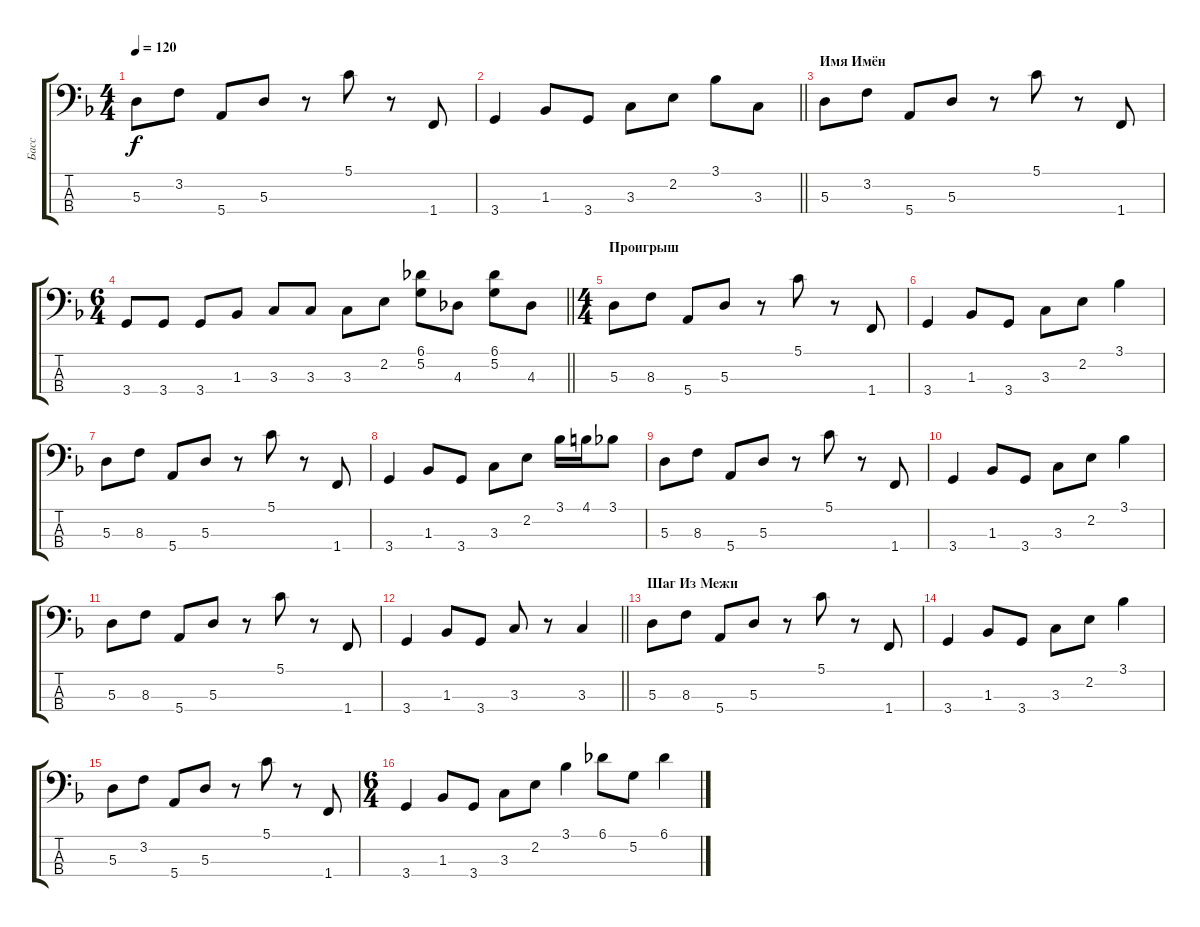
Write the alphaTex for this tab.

\track ("Басс" "Басс") {instrument electricbassfinger}
\staff {score tabs}
\tuning (G2 D2 A1 E1) {hide}
\ts (4 4)
\tempo 120
\clef f4
\ks dminor
5.3.8{dy f} 3.2.8 5.4.8 5.3.8 r.8 5.1.8 r.8 1.4.8 |
\barLineRight lightlight
3.4.4 1.3.8 3.4.8 3.3.8 2.2.8 3.1.8 3.3.8 |
\section ("" "Имя Имён")
5.3.8 3.2.8 5.4.8 5.3.8 r.8 5.1.8 r.8 1.4.8 |
\ts (6 4)
\barLineRight lightlight
3.4.8 3.4.8 3.4.8 1.3.8 3.3.8 3.3.8 3.3.8 2.2.8 (6.1 5.2).8 4.3.8 (6.1 5.2).8 4.3.8 |
\ts (4 4)
\section ("" "Проигрыш")
5.3.8 8.3.8 5.4.8 5.3.8 r.8 5.1.8 r.8 1.4.8 |
3.4.4 1.3.8 3.4.8 3.3.8 2.2.8 3.1.4 |
5.3.8 8.3.8 5.4.8 5.3.8 r.8 5.1.8 r.8 1.4.8 |
3.4.4 1.3.8 3.4.8 3.3.8 2.2.8 3.1.16 4.1.16 3.1.8 |
5.3.8 8.3.8 5.4.8 5.3.8 r.8 5.1.8 r.8 1.4.8 |
3.4.4 1.3.8 3.4.8 3.3.8 2.2.8 3.1.4 |
5.3.8 8.3.8 5.4.8 5.3.8 r.8 5.1.8 r.8 1.4.8 |
\barLineRight lightlight
3.4.4 1.3.8 3.4.8 3.3.8 r.8 3.3.4 |
\section ("" "Шаг Из Межи")
5.3.8 8.3.8 5.4.8 5.3.8 r.8 5.1.8 r.8 1.4.8 |
3.4.4 1.3.8 3.4.8 3.3.8 2.2.8 3.1.4 |
5.3.8 3.2.8 5.4.8 5.3.8 r.8 5.1.8 r.8 1.4.8 |
\ts (6 4)
3.4.4 1.3.8 3.4.8 3.3.8 2.2.8 3.1.4 6.1.8 5.2.8 6.1.4
